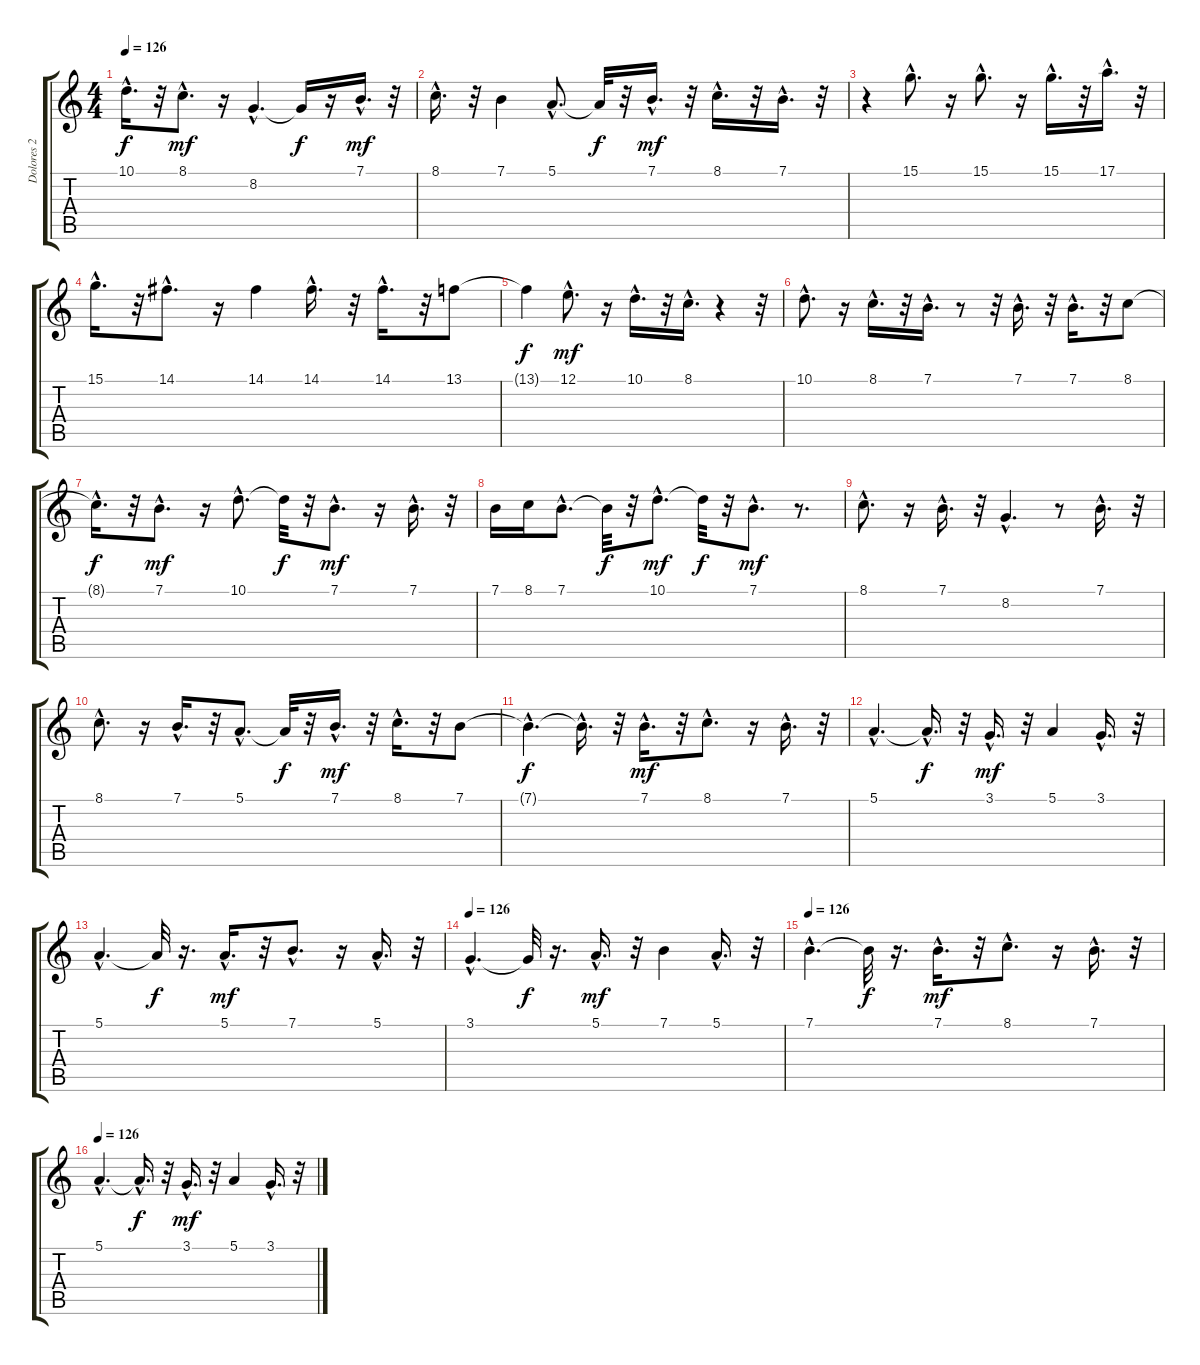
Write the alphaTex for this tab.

\track ("Dolores 2" "Dolores 2") {instrument pad3polysynth}
\staff {score tabs}
\tuning (E4 B3 G3 D3 A2 E2) {hide}
\ts (4 4)
\tempo 126
\clef g2
\ks c
10.1{hac t}.16{d dy f} r.32 8.1{hac}.8{d dy mf} r.16 8.2{hac}.4{d} 8.2{t}.16{dy f} r.16 7.1{hac}.16{d dy mf} r.32 |
8.1{hac}.16{d} r.32 7.1.4 5.1{hac}.8{d} 5.1{t}.32{dy f} r.32 7.1{hac}.16{d dy mf} r.32 8.1{hac}.16{d} r.32 7.1{hac}.16{d} r.32 |
r.4 15.1{hac}.8{d} r.16 15.1{hac}.8{d} r.16 15.1{hac}.16{d} r.32 17.1{hac}.16{d} r.32 |
15.1{hac}.16{d} r.32 14.1{hac}.8{d} r.16 14.1.4 14.1{hac}.16{d} r.32 14.1{hac}.16{d} r.32 13.1.8 |
13.1{t}.4{dy f} 12.1{hac}.8{d dy mf} r.16 10.1{hac}.16{d} r.32 8.1{hac}.16{d} r.4 r.32 |
10.1{hac}.8{d} r.16 8.1{hac}.16{d} r.32 7.1{hac}.16{d} r.8 r.32 7.1{hac}.16{d} r.32 7.1{hac}.16{d} r.32 8.1.8 |
8.1{hac t}.16{d dy f} r.32 7.1{hac}.8{d dy mf} r.16 10.1{hac}.8{d} 10.1{t}.32{dy f} r.32 7.1{hac}.8{d dy mf} r.16 7.1{hac}.16{d} r.32 |
7.1.16 8.1.16 7.1{hac}.8{d} 7.1{t}.32{dy f} r.32 10.1{hac}.8{d dy mf} 10.1{t}.32{dy f} r.32 7.1{hac}.8{d dy mf} r.8{d} |
8.1{hac}.8{d} r.16 7.1{hac}.16{d} r.32 8.2{hac}.4{d} r.8 7.1{hac}.16{d} r.32 |
8.1{hac}.8{d} r.16 7.1{hac}.16{d} r.32 5.1{hac}.8{d} 5.1{t}.32{dy f} r.32 7.1{hac}.16{d dy mf} r.32 8.1{hac}.16{d} r.32 7.1.8 |
7.1{hac t}.4{d dy f} 7.1{hac t}.16{d} r.32 7.1{hac}.16{d dy mf} r.32 8.1{hac}.8{d} r.16 7.1{hac}.16{d} r.32 |
5.1{hac}.4{d} 5.1{hac t}.16{d dy f} r.32 3.1{hac}.16{d dy mf} r.32 5.1.4 3.1{hac}.16{d} r.32 |
5.1{hac}.4{d} 5.1{t}.32{dy f} r.16{d} 5.1{hac}.16{d dy mf} r.32 7.1{hac}.8{d} r.16 5.1{hac}.16{d} r.32 |
\tempo 126
3.1{hac}.4{d} 3.1{t}.32{dy f} r.16{d} 5.1{hac}.16{d dy mf} r.32 7.1.4 5.1{hac}.16{d} r.32 |
\tempo 126
7.1{hac}.4{d} 7.1{t}.32{dy f} r.16{d} 7.1{hac}.16{d dy mf} r.32 8.1{hac}.8{d} r.16 7.1{hac}.16{d} r.32 |
\tempo 126
5.1{hac}.4{d} 5.1{hac t}.16{d dy f} r.32 3.1{hac}.16{d dy mf} r.32 5.1.4 3.1{hac}.16{d} r.32
